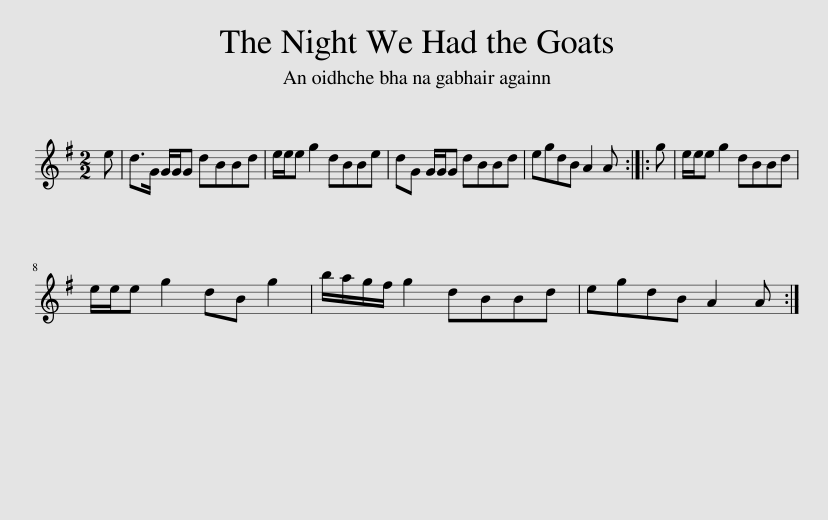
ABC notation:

X:1
L:1/8
M:2/2
I:linebreak $
K:G
V:1 treble
V:1
 e | d>G G/G/G dBBd | e/e/e g2 dBBe | dG G/G/G dBBd | egdB A2 A :: %5
 g | e/e/e g2 dBBd |$ e/e/e g2 dB g2 | b/a/g/f/ g2 dBBd | egdB A2 A :| %10
